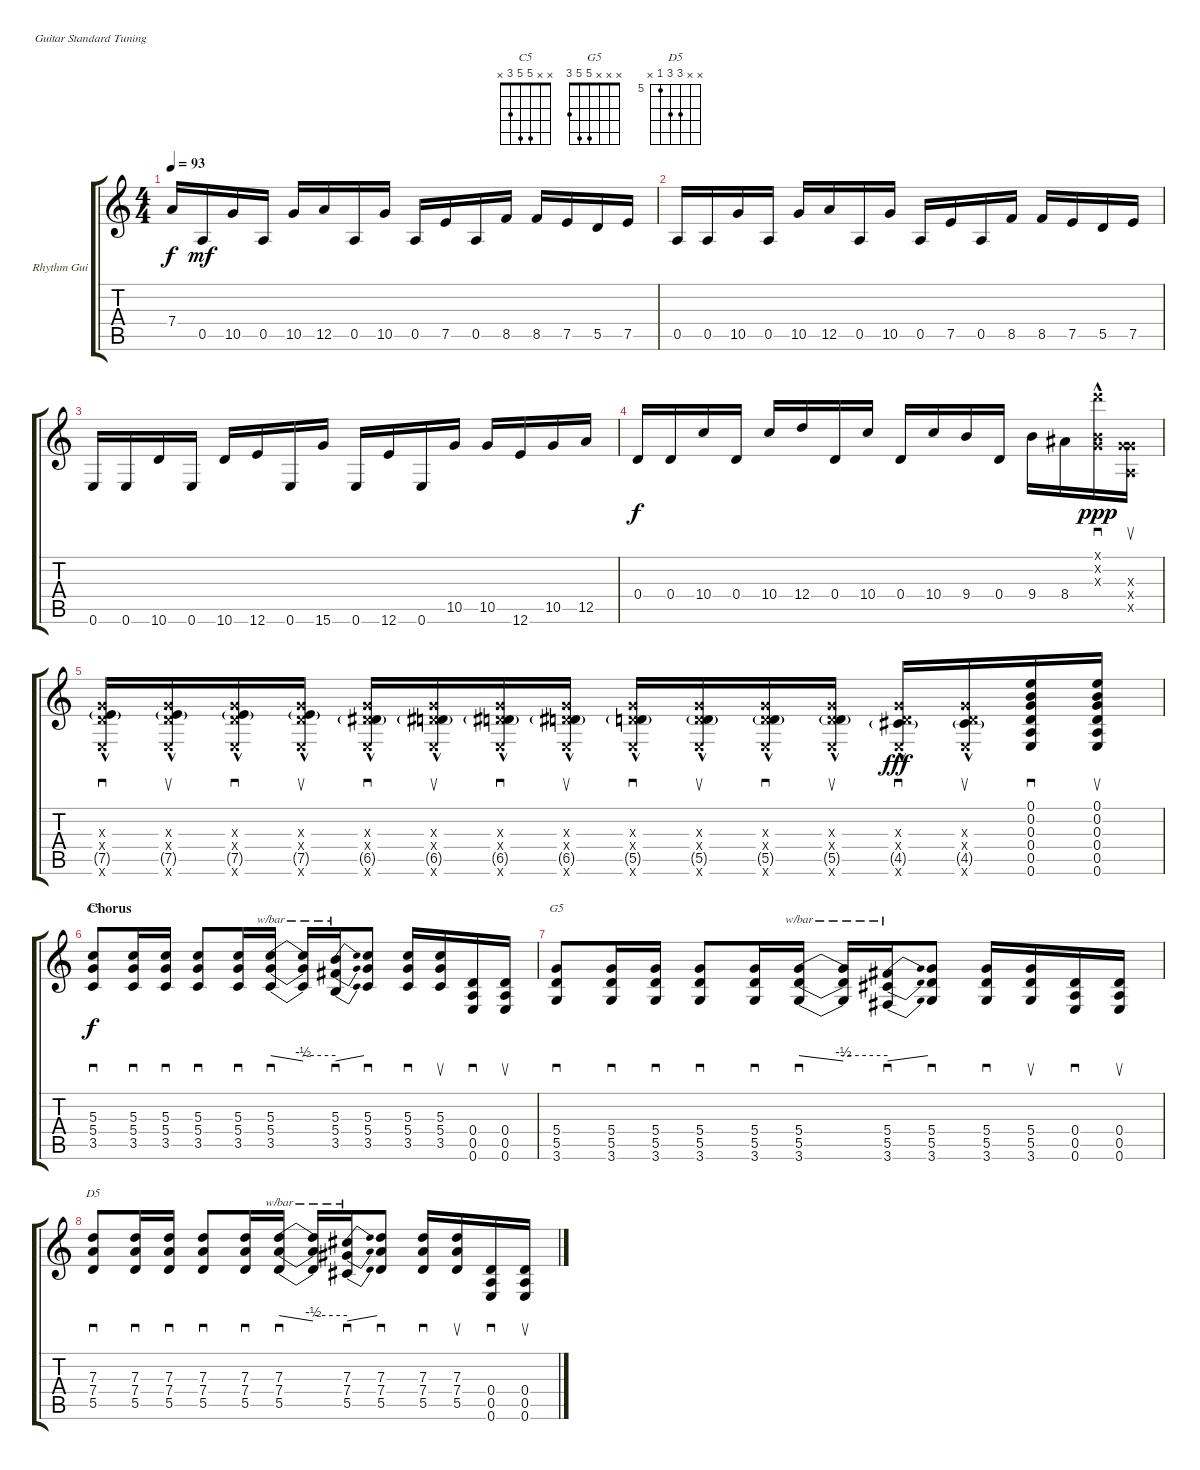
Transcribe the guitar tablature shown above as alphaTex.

\defaultSystemsLayout 4
\bracketExtendMode groupsimilarinstruments
\firstSystemTrackNameOrientation horizontal
\otherSystemsTrackNameOrientation horizontal
\track ("Rhythm Guitar" "Rhythm Gui") {instrument overdrivenguitar}
\staff {score tabs}
\tuning (E4 B3 G3 D3 A2 E2)
\chord ("C5" x x 5 5 3 x) {showfingering false}
\chord ("G5" x x x 5 5 3) {showfingering false}
\chord ("D5" x x 7 7 5 x) {firstfret 5 showfingering false}
\ts (4 4)
\tempo 93
\clef g2
\ks c
7.4.16{dy f} 0.5.16{dy mf} 10.5.16 0.5.16 10.5.16 12.5.16 0.5.16 10.5.16 0.5.16 7.5.16 0.5.16 8.5.16 8.5.16 7.5.16 5.5.16 7.5.16 |
0.5.16 0.5.16 10.5.16 0.5.16 10.5.16 12.5.16 0.5.16 10.5.16 0.5.16 7.5.16 0.5.16 8.5.16 8.5.16 7.5.16 5.5.16 7.5.16 |
\scale
0.355878 0.6.16 0.6.16 10.6.16 0.6.16 10.6.16 12.6.16 0.6.16 15.6.16 0.6.16 12.6.16 0.6.16 10.5.16 10.5.16 12.6.16 10.5.16 12.5.16 |
\scale
0.294221 0.4.16{dy f} 0.4.16 10.4.16 0.4.16 10.4.16 12.4.16 0.4.16 10.4.16 0.4.16 10.4.16 9.4.16 0.4.16 9.4.16 8.4.16 (10.1{hac x} 0.2{x} 0.3{x}).16{sd dy ppp} (0.3{x} 5.4{x} 0.5{x}).16{su} |
(0.6{hac x} 0.4{hac x} 0.3{hac x} 7.5{g}).16{sd} (0.3{hac x} 0.4{hac x} 0.6{hac x} 7.5{g}).16{su} (0.3{hac x} 0.4{hac x} 0.6{hac x} 7.5{g}).16{sd} (0.3{hac x} 0.4{hac x} 0.6{hac x} 7.5{g}).16{su} (0.3{hac x} 0.4{hac x} 0.6{hac x} 6.5{g}).16{sd} (0.3{hac x} 0.4{hac x} 0.6{hac x} 6.5{g}).16{su} (0.3{hac x} 0.4{hac x} 0.6{hac x} 6.5{g}).16{sd} (0.3{hac x} 0.4{hac x} 0.6{hac x} 6.5{g}).16{su} (0.3{hac x} 0.4{hac x} 0.6{hac x} 5.5{g}).16{sd} (0.3{hac x} 0.4{hac x} 0.6{hac x} 5.5{g}).16{su} (0.3{hac x} 0.4{hac x} 0.6{hac x} 5.5{g}).16{sd} (0.3{hac x} 0.4{hac x} 0.6{hac x} 5.5{g}).16{su} (0.3{hac x} 0.4{hac x} 0.6{hac x} 4.5{g}).16{sd dy fff} (0.3{hac x} 0.4{hac x} 0.6{hac x} 4.5{g}).16{su} (0.3 0.4 0.6 0.1 0.2 0.5).16{sd} (0.3 0.4 0.6 0.1 0.2 0.5).16{su} |
\section ("" "Chorus")
(5.3 5.4 3.5).8{sd ch "C5" dy f} (5.3 5.4 3.5).16{sd} (5.3 5.4 3.5).16{sd} (5.3 5.4 3.5).8{sd} (5.3 5.4 3.5).16{sd} (5.3 5.4 3.5).16{sd tbe (dive default 0 0 60 -2)} (5.3{t} 5.4{t} 3.5{t}).16{tbe (hold default 0 0 60 0)} (5.3 5.4 3.5).16{sd tbe (dive default 0 -2 32.4 0)} (5.3 5.4 3.5).8{sd} (5.3 5.4 3.5).16{sd} (5.3 5.4 3.5).16{su} (0.6 0.5 0.4).16{sd} (0.6 0.5 0.4).16{su} |
(5.4 5.5 3.6).8{sd ch "G5"} (5.4 5.5 3.6).16{sd} (5.4 5.5 3.6).16{sd} (5.4 5.5 3.6).8{sd} (5.4 5.5 3.6).16{sd} (5.4 5.5 3.6).16{sd tbe (dive default 0 0 60 -2)} (5.4{t} 5.5{t} 3.6{t}).16{tbe (hold default 0 0 60 0)} (5.4 5.5 3.6).16{sd tbe (dive default 0 -2 32.4 0)} (5.4 5.5 3.6).8{sd} (5.4 5.5 3.6).16{sd} (5.4 5.5 3.6).16{su} (0.6 0.5 0.4).16{sd} (0.6 0.5 0.4).16{su} |
(7.3 7.4 5.5).8{sd ch "D5"} (7.3 7.4 5.5).16{sd} (7.3 7.4 5.5).16{sd} (7.3 7.4 5.5).8{sd} (7.3 7.4 5.5).16{sd} (7.3 7.4 5.5).16{sd tbe (dive default 0 0 60 -2)} (7.3{t} 7.4{t} 5.5{t}).16{tbe (hold default 0 0 60 0)} (7.3 7.4 5.5).16{sd tbe (dive default 0 -2 32.4 0)} (7.3 7.4 5.5).8{sd} (7.3 7.4 5.5).16{sd} (7.3 7.4 5.5).16{su} (0.6 0.5 0.4).16{sd} (0.6 0.5 0.4).16{su}
